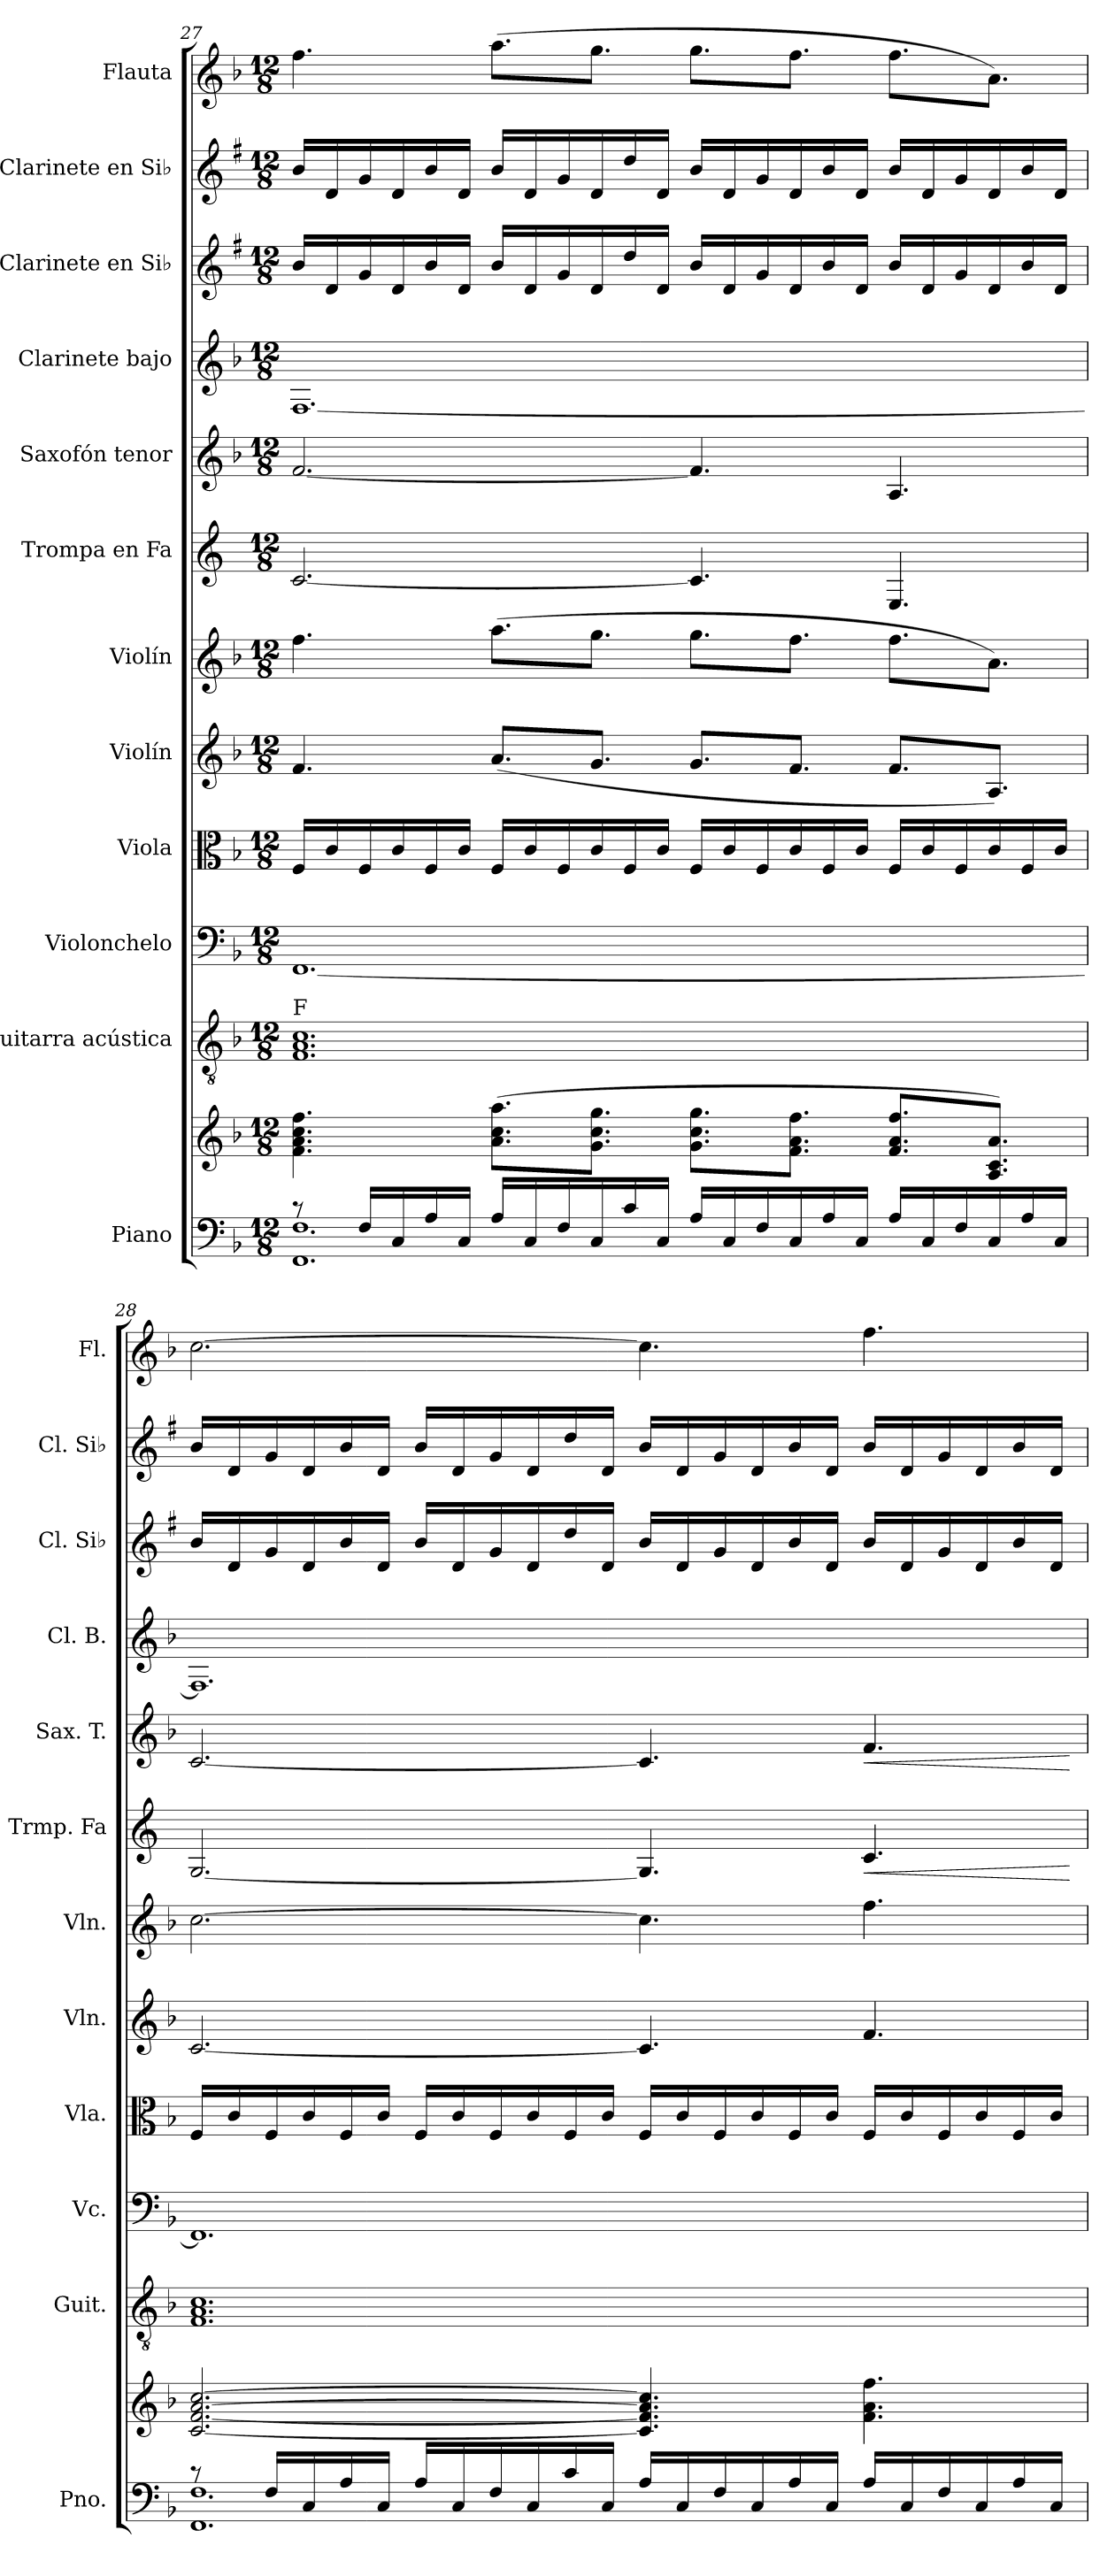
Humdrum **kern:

**kern	**kern	**kern	**kern	**kern	**kern	**kern	**kern	**dynam	**kern	**dynam	**kern	**kern	**kern	**kern
*part12	*part12	*part11	*part10	*part9	*part8	*part7	*part6	*part6	*part5	*part5	*part4	*part3	*part2	*part1
*staff13	*staff12	*staff11	*staff10	*staff9	*staff8	*staff7	*staff6	*staff6	*staff5	*staff5	*staff4	*staff3	*staff2	*staff1
*I"Piano	*	*I"Guitarra acústica	*I"Violonchelo	*I"Viola	*I"Violín	*I"Violín	*I"Trompa en Fa	*	*I"Saxofón tenor	*	*I"Clarinete bajo	*I"Clarinete en Si♭	*I"Clarinete en Si♭	*I"Flauta
*I'Pno.	*	*I'Guit.	*I'Vc.	*I'Vla.	*I'Vln.	*I'Vln.	*I'Trmp. Fa	*	*I'Sax. T.	*	*I'Cl. B.	*I'Cl. Si♭	*I'Cl. Si♭	*I'Fl.
!!LO:PB:g=z
*clefF4	*clefG2	*clefGv2	*clefF4	*clefC3	*clefG2	*clefG2	*clefG2	*	*clefG2	*	*clefG2	*clefG2	*clefG2	*clefG2
*	*	*	*	*	*	*	*ITrd4c7	*	*ITrd8c14	*	*ITrd8c14	*ITrd1c2	*ITrd1c2	*
*k[b-]	*k[b-]	*k[b-]	*k[b-]	*k[b-]	*k[b-]	*k[b-]	*k[b-]	*	*k[b-]	*	*k[b-]	*k[b-]	*k[b-]	*k[b-]
*M12/8	*M12/8	*M12/8	*M12/8	*M12/8	*M12/8	*M12/8	*M12/8	*	*M12/8	*	*M12/8	*M12/8	*M12/8	*M12/8
=27	=27	=27	=27	=27	=27	=27	=27	=27	=27	=27	=27	=27	=27	=27
*^	*	*	*	*	*	*	*	*	*	*	*	*	*	*
!	!	!	!LO:TX:a:t=F	!	!	!	!	!	!	!	!	!	!	!	!
8r	1.FF 1.F	4.f\ 4.a\ 4.cc\ 4.ff\	1.F 1.A 1.c	[1.FF	16F/LL	4.f/	4.ff\	[2.F/	.	[2.F/	.	[1.FF	16a/LL	16a/LL	4.ff\
.	.	.	.	.	16c/	.	.	.	.	.	.	.	16c/	16c/	.
16F/LL	.	.	.	.	16F/	.	.	.	.	.	.	.	16f/	16f/	.
16C/	.	.	.	.	16c/	.	.	.	.	.	.	.	16c/	16c/	.
16A/	.	.	.	.	16F/	.	.	.	.	.	.	.	16a/	16a/	.
16C/JJ	.	.	.	.	16c/JJ	.	.	.	.	.	.	.	16c/JJ	16c/JJ	.
16A/LL	.	(8.a\ 8.cc\ 8.aa\L	.	.	16F/LL	(8.a/L	(8.aa\L	.	.	.	.	.	16a/LL	16a/LL	(8.aa\L
16C/	.	.	.	.	16c/	.	.	.	.	.	.	.	16c/	16c/	.
16F/	.	.	.	.	16F/	.	.	.	.	.	.	.	16f/	16f/	.
16C/	.	8.g\ 8.cc\ 8.gg\J	.	.	16c/	8.g/J	8.gg\J	.	.	.	.	.	16c/	16c/	8.gg\J
16c/	.	.	.	.	16F/	.	.	.	.	.	.	.	16cc/	16cc/	.
16C/JJ	.	.	.	.	16c/JJ	.	.	.	.	.	.	.	16c/JJ	16c/JJ	.
16A/LL	.	8.g\ 8.cc\ 8.gg\L	.	.	16F/LL	8.g/L	8.gg\L	4.F/]	.	4.F/]	.	.	16a/LL	16a/LL	8.gg\L
16C/	.	.	.	.	16c/	.	.	.	.	.	.	.	16c/	16c/	.
16F/	.	.	.	.	16F/	.	.	.	.	.	.	.	16f/	16f/	.
16C/	.	8.f\ 8.a\ 8.ff\J	.	.	16c/	8.f/J	8.ff\J	.	.	.	.	.	16c/	16c/	8.ff\J
16A/	.	.	.	.	16F/	.	.	.	.	.	.	.	16a/	16a/	.
16C/JJ	.	.	.	.	16c/JJ	.	.	.	.	.	.	.	16c/JJ	16c/JJ	.
16A/LL	.	8.f/ 8.a/ 8.ff/L	.	.	16F/LL	8.f/L	8.ff\L	4.AA/	.	4.AA/	.	.	16a/LL	16a/LL	8.ff\L
16C/	.	.	.	.	16c/	.	.	.	.	.	.	.	16c/	16c/	.
16F/	.	.	.	.	16F/	.	.	.	.	.	.	.	16f/	16f/	.
16C/	.	8.A/ 8.c/ 8.a/J)	.	.	16c/	8.A/J)	8.a\J)	.	.	.	.	.	16c/	16c/	8.a\J)
16A/	.	.	.	.	16F/	.	.	.	.	.	.	.	16a/	16a/	.
16C/JJ	.	.	.	.	16c/JJ	.	.	.	.	.	.	.	16c/JJ	16c/JJ	.
=28	=28	=28	=28	=28	=28	=28	=28	=28	=28	=28	=28	=28	=28	=28	=28
8r	1.FF 1.F	[2.c/ [2.f/ [2.a/ [2.cc/	1.F 1.A 1.c	1.FF]	16F/LL	[2.c/	[2.cc\	[2.C/	.	[2.C/	.	1.FF]	16a/LL	16a/LL	[2.cc\
.	.	.	.	.	16c/	.	.	.	.	.	.	.	16c/	16c/	.
16F/LL	.	.	.	.	16F/	.	.	.	.	.	.	.	16f/	16f/	.
16C/	.	.	.	.	16c/	.	.	.	.	.	.	.	16c/	16c/	.
16A/	.	.	.	.	16F/	.	.	.	.	.	.	.	16a/	16a/	.
16C/JJ	.	.	.	.	16c/JJ	.	.	.	.	.	.	.	16c/JJ	16c/JJ	.
16A/LL	.	.	.	.	16F/LL	.	.	.	.	.	.	.	16a/LL	16a/LL	.
16C/	.	.	.	.	16c/	.	.	.	.	.	.	.	16c/	16c/	.
16F/	.	.	.	.	16F/	.	.	.	.	.	.	.	16f/	16f/	.
16C/	.	.	.	.	16c/	.	.	.	.	.	.	.	16c/	16c/	.
16c/	.	.	.	.	16F/	.	.	.	.	.	.	.	16cc/	16cc/	.
16C/JJ	.	.	.	.	16c/JJ	.	.	.	.	.	.	.	16c/JJ	16c/JJ	.
16A/LL	.	4.c/] 4.f/] 4.a/] 4.cc/]	.	.	16F/LL	4.c/]	4.cc\]	4.C/]	.	4.C/]	.	.	16a/LL	16a/LL	4.cc\]
16C/	.	.	.	.	16c/	.	.	.	.	.	.	.	16c/	16c/	.
16F/	.	.	.	.	16F/	.	.	.	.	.	.	.	16f/	16f/	.
16C/	.	.	.	.	16c/	.	.	.	.	.	.	.	16c/	16c/	.
16A/	.	.	.	.	16F/	.	.	.	.	.	.	.	16a/	16a/	.
16C/JJ	.	.	.	.	16c/JJ	.	.	.	.	.	.	.	16c/JJ	16c/JJ	.
!	!	!	!	!	!	!	!	!	!LO:HP:b	!	!LO:HP:b	!	!	!	!
16A/LL	.	4.f\ 4.a\ 4.ff\	.	.	16F/LL	4.f/	4.ff\	4.F/	<	4.F/	<	.	16a/LL	16a/LL	4.ff\
16C/	.	.	.	.	16c/	.	.	.	.	.	.	.	16c/	16c/	.
16F/	.	.	.	.	16F/	.	.	.	.	.	.	.	16f/	16f/	.
16C/	.	.	.	.	16c/	.	.	.	.	.	.	.	16c/	16c/	.
16A/	.	.	.	.	16F/	.	.	.	.	.	.	.	16a/	16a/	.
16C/JJ	.	.	.	.	16c/JJ	.	.	.	.	.	.	.	16c/JJ	16c/JJ	.
*v	*v	*	*	*	*	*	*	*	*	*	*	*	*	*	*
.	.	.	.	.	.	.	.	[	.	[	.	.	.	.
=	=	=	=	=	=	=	=	=	=	=	=	=	=	=
*-	*-	*-	*-	*-	*-	*-	*-	*-	*-	*-	*-	*-	*-	*-
